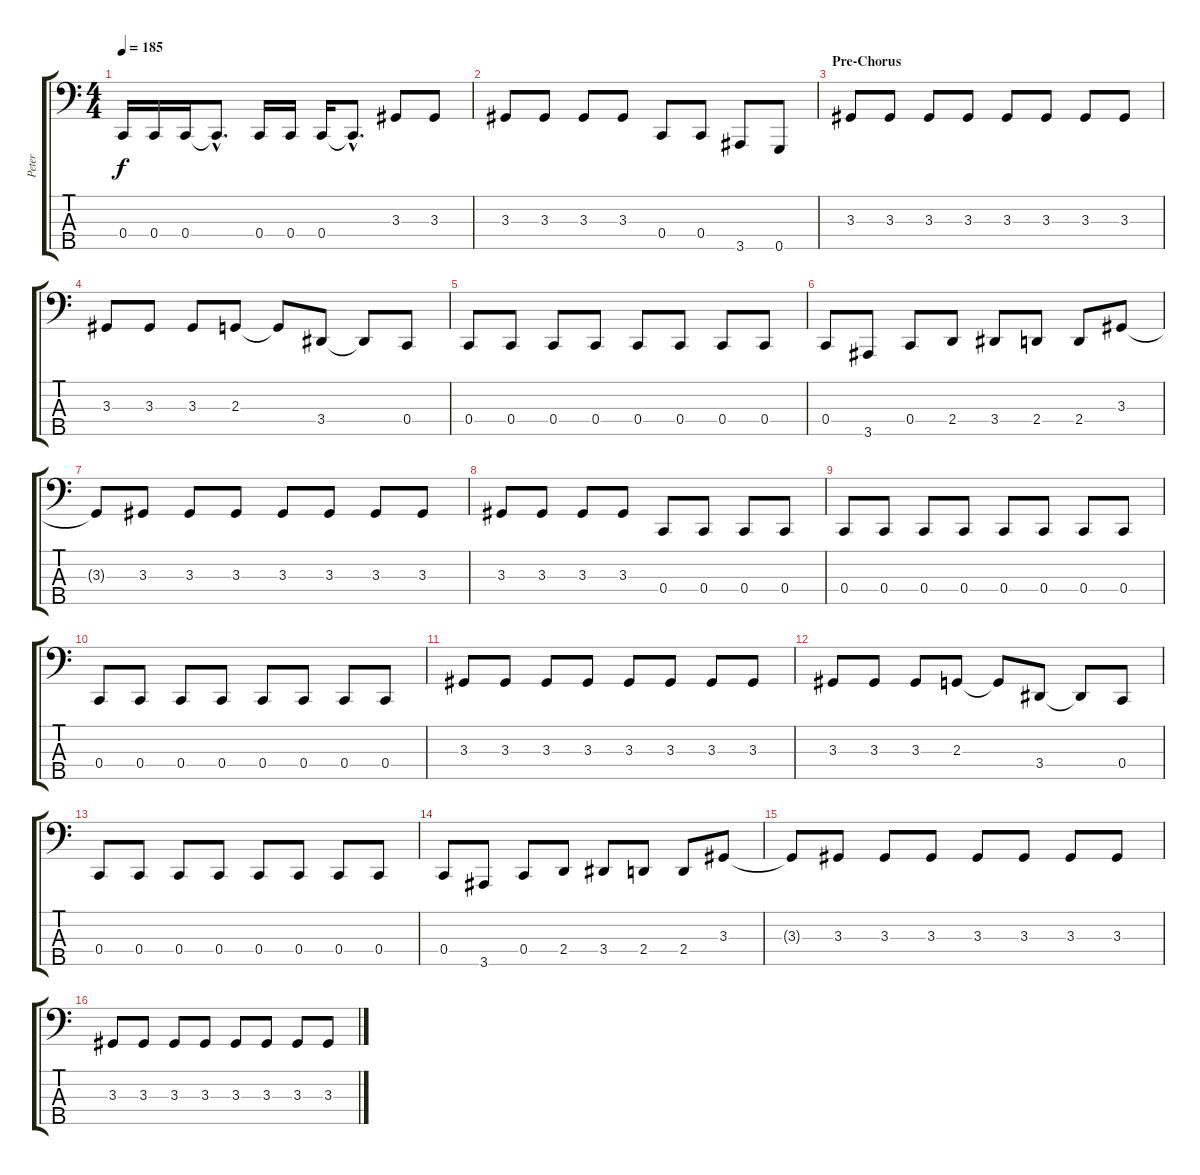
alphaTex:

\track ("Peter" "Peter") {instrument electricbassfinger}
\staff {score tabs}
\tuning (Eb2 Bb1 F1 C1 G0) {hide}
\ts (4 4)
\tempo 185
\clef f4
\ks c
0.4.16{dy f} 0.4.16 0.4.16 0.4{hac t}.8{d} 0.4.16 0.4.16 0.4.16 0.4{hac t}.8{d} 3.3.8 3.3.8 |
3.3.8 3.3.8 3.3.8 3.3.8 0.4.8 0.4.8 3.5.8 0.5.8 |
\section ("" "Pre-Chorus")
3.3.8 3.3.8 3.3.8 3.3.8 3.3.8 3.3.8 3.3.8 3.3.8 |
3.3.8 3.3.8 3.3.8 2.3.8 2.3{t}.8 3.4.8 3.4{t}.8 0.4.8 |
0.4.8 0.4.8 0.4.8 0.4.8 0.4.8 0.4.8 0.4.8 0.4.8 |
0.4.8 3.5.8 0.4.8 2.4.8 3.4.8 2.4.8 2.4.8 3.3.8 |
3.3{t}.8 3.3.8 3.3.8 3.3.8 3.3.8 3.3.8 3.3.8 3.3.8 |
3.3.8 3.3.8 3.3.8 3.3.8 0.4.8 0.4.8 0.4.8 0.4.8 |
0.4.8 0.4.8 0.4.8 0.4.8 0.4.8 0.4.8 0.4.8 0.4.8 |
0.4.8 0.4.8 0.4.8 0.4.8 0.4.8 0.4.8 0.4.8 0.4.8 |
3.3.8 3.3.8 3.3.8 3.3.8 3.3.8 3.3.8 3.3.8 3.3.8 |
3.3.8 3.3.8 3.3.8 2.3.8 2.3{t}.8 3.4.8 3.4{t}.8 0.4.8 |
0.4.8 0.4.8 0.4.8 0.4.8 0.4.8 0.4.8 0.4.8 0.4.8 |
0.4.8 3.5.8 0.4.8 2.4.8 3.4.8 2.4.8 2.4.8 3.3.8 |
3.3{t}.8 3.3.8 3.3.8 3.3.8 3.3.8 3.3.8 3.3.8 3.3.8 |
3.3.8 3.3.8 3.3.8 3.3.8 3.3.8 3.3.8 3.3.8 3.3.8
